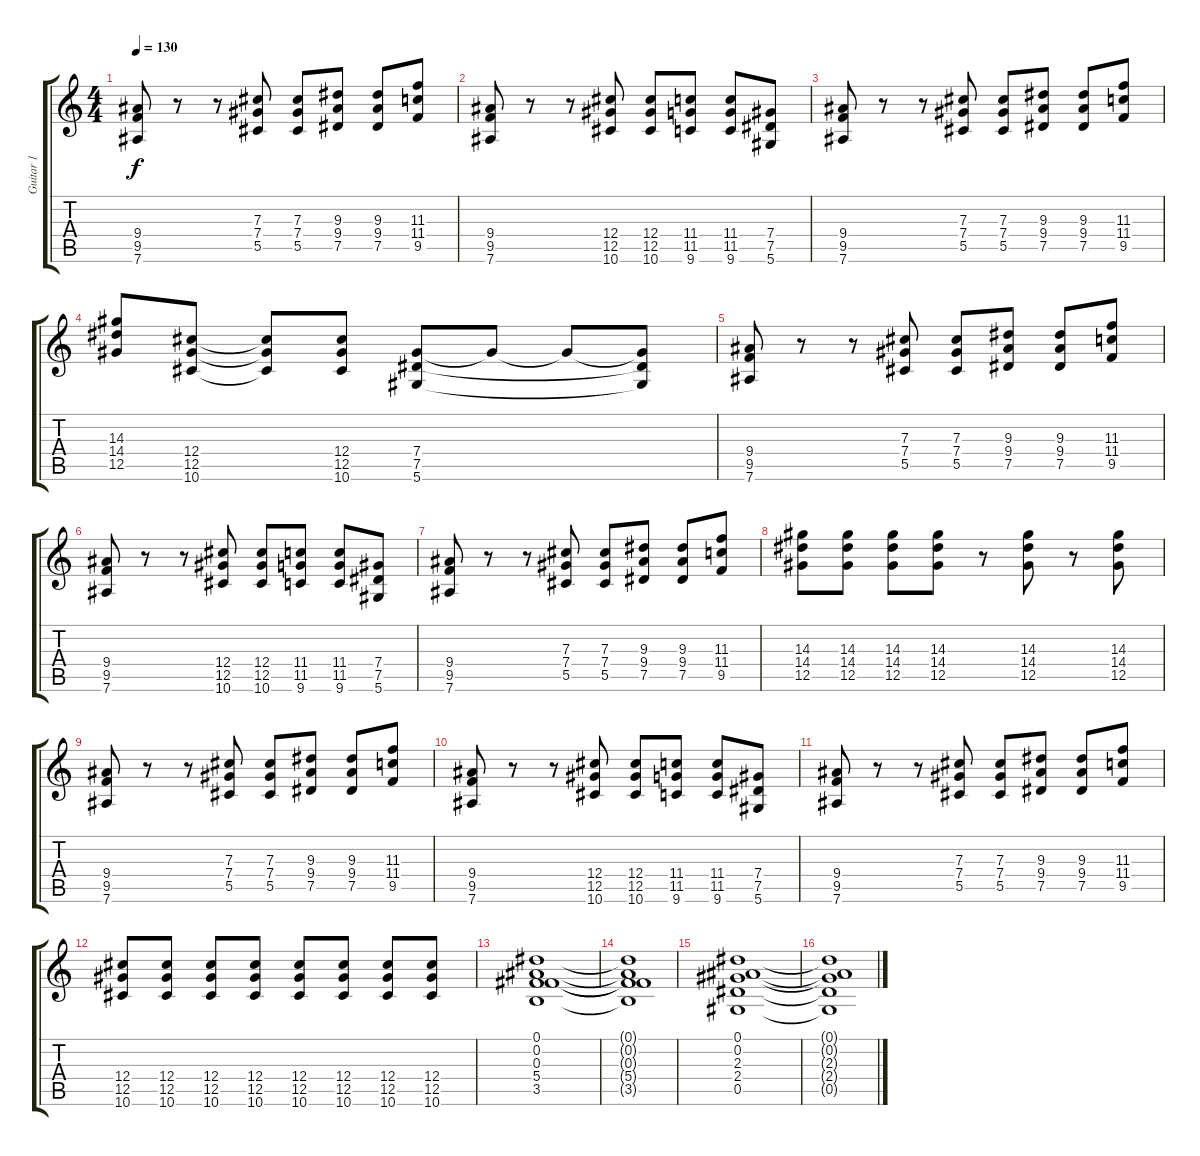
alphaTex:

\track ("Guitar 1" "Guitar 1") {instrument overdrivenguitar}
\staff {score tabs}
\tuning (Eb4 Bb3 Gb3 Db3 Ab2 Eb2) {hide}
\ts (4 4)
\tempo 130
\clef g2
\ks c
(9.4 9.5 7.6).8{dy f} r.8 r.8 (7.3 7.4 5.5).8 (7.3 7.4 5.5).8 (9.3 9.4 7.5).8 (9.3 9.4 7.5).8 (11.3 11.4 9.5).8 |
(9.4 9.5 7.6).8 r.8 r.8 (12.4 12.5 10.6).8 (12.4 12.5 10.6).8 (11.4 11.5 9.6).8 (11.4 11.5 9.6).8 (7.4 7.5 5.6).8 |
(9.4 9.5 7.6).8 r.8 r.8 (7.3 7.4 5.5).8 (7.3 7.4 5.5).8 (9.3 9.4 7.5).8 (9.3 9.4 7.5).8 (11.3 11.4 9.5).8 |
(14.3 14.4 12.5).8 (12.4 12.5 10.6).8 (12.4{t} 12.5{t} 10.6{t}).8 (12.4 12.5 10.6).8 (7.4 7.5 5.6).8 7.4{t}.8 7.4{t}.8 (7.4{t} 7.5{t} 5.6{t}).8 |
(9.4 9.5 7.6).8 r.8 r.8 (7.3 7.4 5.5).8 (7.3 7.4 5.5).8 (9.3 9.4 7.5).8 (9.3 9.4 7.5).8 (11.3 11.4 9.5).8 |
(9.4 9.5 7.6).8 r.8 r.8 (12.4 12.5 10.6).8 (12.4 12.5 10.6).8 (11.4 11.5 9.6).8 (11.4 11.5 9.6).8 (7.4 7.5 5.6).8 |
(9.4 9.5 7.6).8 r.8 r.8 (7.3 7.4 5.5).8 (7.3 7.4 5.5).8 (9.3 9.4 7.5).8 (9.3 9.4 7.5).8 (11.3 11.4 9.5).8 |
(14.3 14.4 12.5).8 (14.3 14.4 12.5).8 (14.3 14.4 12.5).8 (14.3 14.4 12.5).8 r.8 (14.3 14.4 12.5).8 r.8 (14.3 14.4 12.5).8 |
(9.4 9.5 7.6).8 r.8 r.8 (7.3 7.4 5.5).8 (7.3 7.4 5.5).8 (9.3 9.4 7.5).8 (9.3 9.4 7.5).8 (11.3 11.4 9.5).8 |
(9.4 9.5 7.6).8 r.8 r.8 (12.4 12.5 10.6).8 (12.4 12.5 10.6).8 (11.4 11.5 9.6).8 (11.4 11.5 9.6).8 (7.4 7.5 5.6).8 |
(9.4 9.5 7.6).8 r.8 r.8 (7.3 7.4 5.5).8 (7.3 7.4 5.5).8 (9.3 9.4 7.5).8 (9.3 9.4 7.5).8 (11.3 11.4 9.5).8 |
(12.4 12.5 10.6).8 (12.4 12.5 10.6).8 (12.4 12.5 10.6).8 (12.4 12.5 10.6).8 (12.4 12.5 10.6).8 (12.4 12.5 10.6).8 (12.4 12.5 10.6).8 (12.4 12.5 10.6).8 |
(0.1 0.2 0.3 5.4 3.5).1 |
(0.1{t} 0.2{t} 0.3{t} 5.4{t} 3.5{t}).1 |
(0.1 0.2 2.3 2.4 0.5).1 |
(0.1{t} 0.2{t} 2.3{t} 2.4{t} 0.5{t}).1
